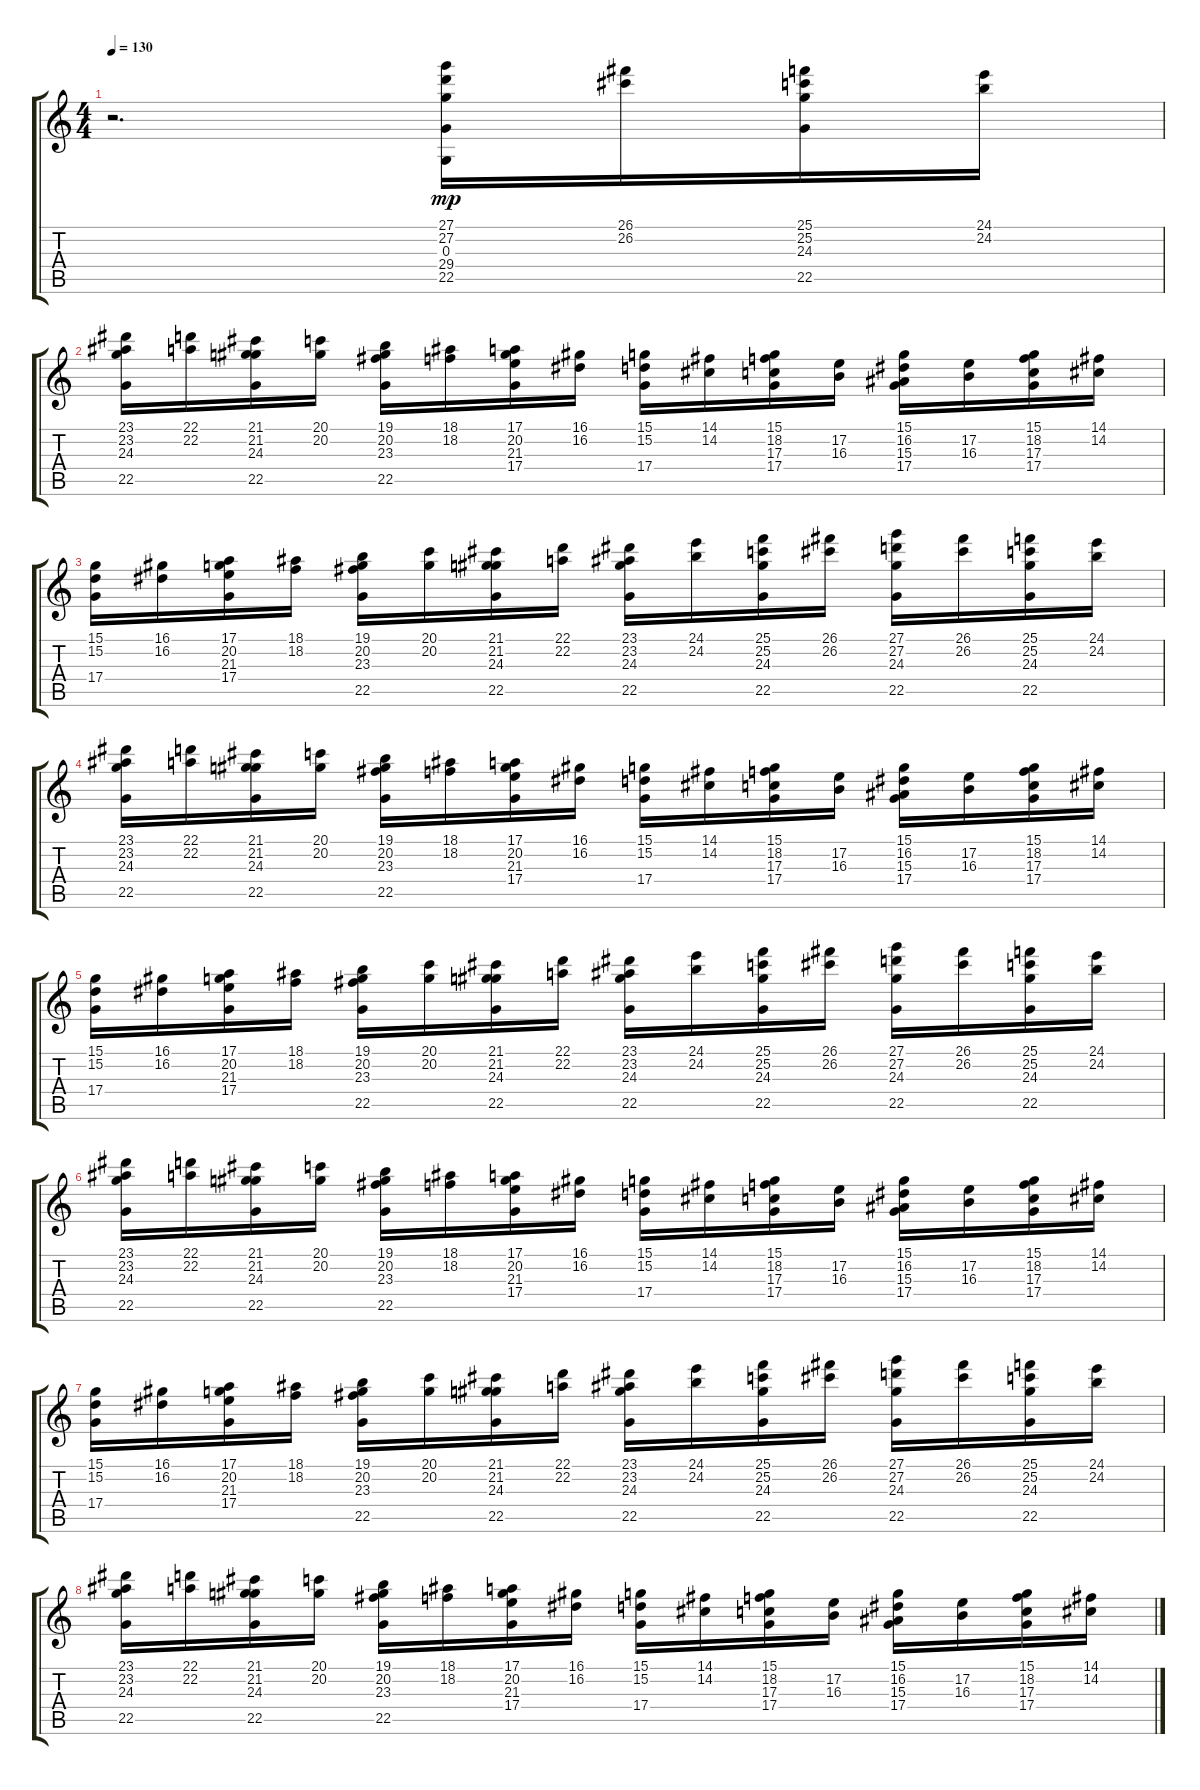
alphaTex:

\track "" {instrument stringensemble1}
\staff {score tabs}
\tuning (E4 B3 G3 D3 A2 E2) {hide}
\ts (4 4)
\tempo 130
\clef g2
\ks c
r.2{d dy mf} (27.1 27.2 0.3 29.4 22.5).16{dy mp} (26.1 26.2).16 (25.1 25.2 24.3 22.5).16 (24.1 24.2).16 |
(23.1 23.2 24.3 22.5).16 (22.1 22.2).16 (21.1 21.2 24.3 22.5).16 (20.1 20.2).16 (19.1 20.2 23.3 22.5).16 (18.1 18.2).16 (17.1 20.2 21.3 17.4).16 (16.1 16.2).16 (15.1 15.2 17.4).16 (14.1 14.2).16 (15.1 18.2 17.3 17.4).16 (17.2 16.3).16 (15.1 16.2 15.3 17.4).16 (17.2 16.3).16 (15.1 18.2 17.3 17.4).16 (14.1 14.2).16 |
(15.1 15.2 17.4).16 (16.1 16.2).16 (17.1 20.2 21.3 17.4).16 (18.1 18.2).16 (19.1 20.2 23.3 22.5).16 (20.1 20.2).16 (21.1 21.2 24.3 22.5).16 (22.1 22.2).16 (23.1 23.2 24.3 22.5).16 (24.1 24.2).16 (25.1 25.2 24.3 22.5).16 (26.1 26.2).16 (27.1 27.2 24.3 22.5).16 (26.1 26.2).16 (25.1 25.2 24.3 22.5).16 (24.1 24.2).16 |
(23.1 23.2 24.3 22.5).16 (22.1 22.2).16 (21.1 21.2 24.3 22.5).16 (20.1 20.2).16 (19.1 20.2 23.3 22.5).16 (18.1 18.2).16 (17.1 20.2 21.3 17.4).16 (16.1 16.2).16 (15.1 15.2 17.4).16 (14.1 14.2).16 (15.1 18.2 17.3 17.4).16 (17.2 16.3).16 (15.1 16.2 15.3 17.4).16 (17.2 16.3).16 (15.1 18.2 17.3 17.4).16 (14.1 14.2).16 |
(15.1 15.2 17.4).16 (16.1 16.2).16 (17.1 20.2 21.3 17.4).16 (18.1 18.2).16 (19.1 20.2 23.3 22.5).16 (20.1 20.2).16 (21.1 21.2 24.3 22.5).16 (22.1 22.2).16 (23.1 23.2 24.3 22.5).16 (24.1 24.2).16 (25.1 25.2 24.3 22.5).16 (26.1 26.2).16 (27.1 27.2 24.3 22.5).16 (26.1 26.2).16 (25.1 25.2 24.3 22.5).16 (24.1 24.2).16 |
(23.1 23.2 24.3 22.5).16 (22.1 22.2).16 (21.1 21.2 24.3 22.5).16 (20.1 20.2).16 (19.1 20.2 23.3 22.5).16 (18.1 18.2).16 (17.1 20.2 21.3 17.4).16 (16.1 16.2).16 (15.1 15.2 17.4).16 (14.1 14.2).16 (15.1 18.2 17.3 17.4).16 (17.2 16.3).16 (15.1 16.2 15.3 17.4).16 (17.2 16.3).16 (15.1 18.2 17.3 17.4).16 (14.1 14.2).16 |
(15.1 15.2 17.4).16 (16.1 16.2).16 (17.1 20.2 21.3 17.4).16 (18.1 18.2).16 (19.1 20.2 23.3 22.5).16 (20.1 20.2).16 (21.1 21.2 24.3 22.5).16 (22.1 22.2).16 (23.1 23.2 24.3 22.5).16 (24.1 24.2).16 (25.1 25.2 24.3 22.5).16 (26.1 26.2).16 (27.1 27.2 24.3 22.5).16 (26.1 26.2).16 (25.1 25.2 24.3 22.5).16 (24.1 24.2).16 |
(23.1 23.2 24.3 22.5).16 (22.1 22.2).16 (21.1 21.2 24.3 22.5).16 (20.1 20.2).16 (19.1 20.2 23.3 22.5).16 (18.1 18.2).16 (17.1 20.2 21.3 17.4).16 (16.1 16.2).16 (15.1 15.2 17.4).16 (14.1 14.2).16 (15.1 18.2 17.3 17.4).16 (17.2 16.3).16 (15.1 16.2 15.3 17.4).16 (17.2 16.3).16 (15.1 18.2 17.3 17.4).16 (14.1 14.2).16
